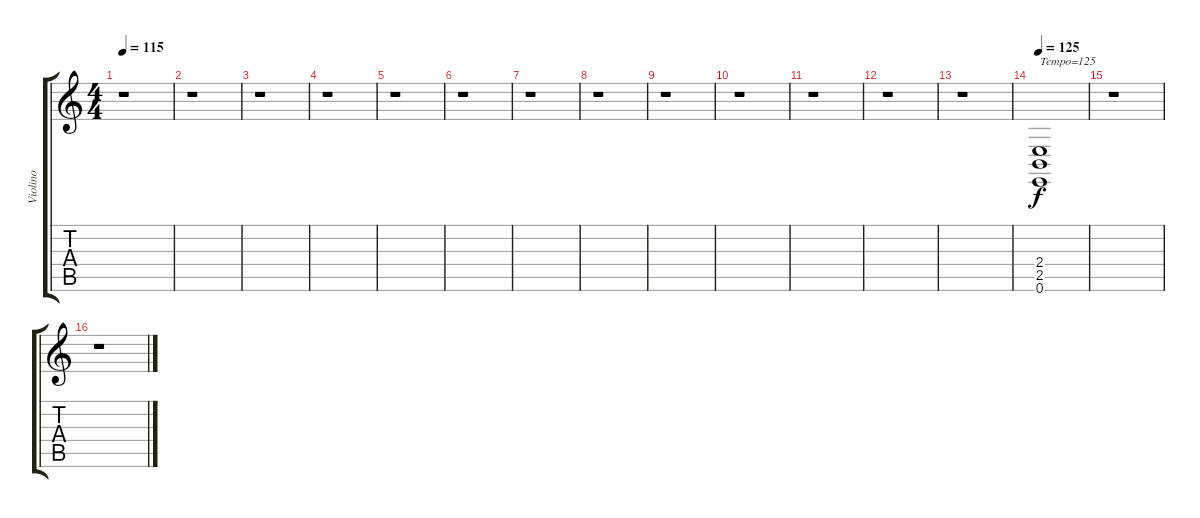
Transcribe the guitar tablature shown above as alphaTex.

\track ("Violino" "Violino") {instrument tremolostrings}
\staff {score tabs}
\tuning (E4 B3 G3 D3 A2 E2) {hide}
\ts (4 4)
\tempo 115
\clef g2
\ks c
r.1{dy fff} |
r.1 |
r.1 |
r.1 |
r.1 |
r.1 |
r.1 |
r.1 |
r.1 |
r.1 |
r.1 |
r.1 |
r.1 |
\tempo 125
(2.4 2.5 0.6).1{txt "Tempo=125" dy f} |
r.1 |
r.1
